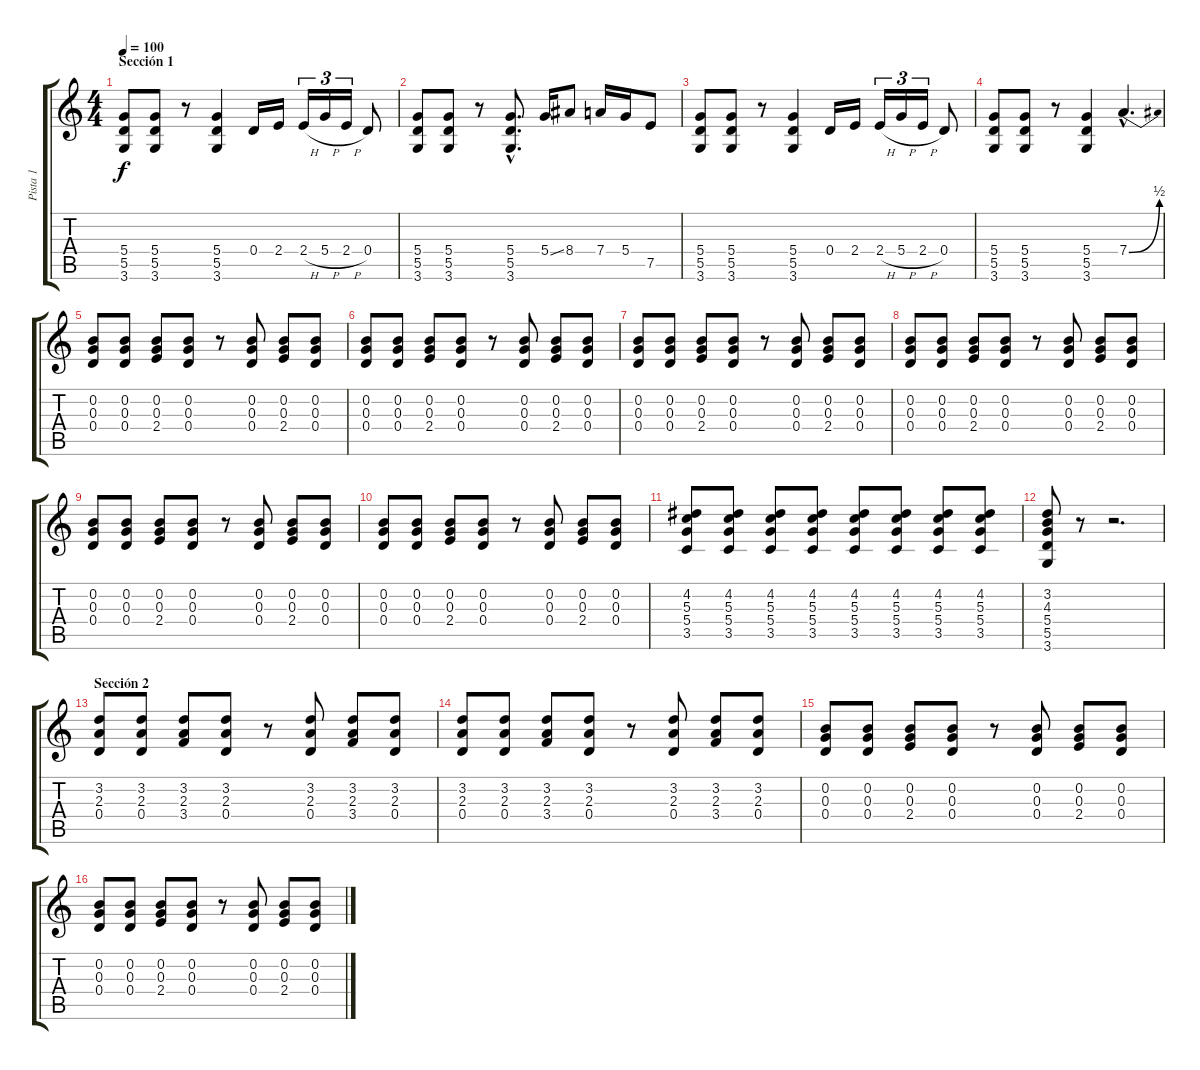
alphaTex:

\track ("Pista 1" "Pista 1") {instrument overdrivenguitar}
\staff {score tabs}
\tuning (E4 B3 G3 D3 A2 E2) {hide}
\ts (4 4)
\section ("" "Sección 1")
\tempo 100
\clef g2
\ks c
(5.4 5.5 3.6).8{dy f instrument overdrivenguitar} (5.4 5.5 3.6).8 r.8 (5.4 5.5 3.6).4 0.4.16 2.4.16 2.4{h}.16{tu (3 2)} 5.4{h}.16{tu (3 2)} 2.4{h}.16{tu (3 2)} 0.4.8 |
(5.4 5.5 3.6).8 (5.4 5.5 3.6).8 r.8 (5.4{hac} 5.5{hac} 3.6{hac}).8{d} 5.4{ss}.16 8.4.8 7.4.16 5.4.16 7.5.8 |
(5.4 5.5 3.6).8 (5.4 5.5 3.6).8 r.8 (5.4 5.5 3.6).4 0.4.16 2.4.16 2.4{h}.16{tu (3 2)} 5.4{h}.16{tu (3 2)} 2.4{h}.16{tu (3 2)} 0.4.8 |
(5.4 5.5 3.6).8 (5.4 5.5 3.6).8 r.8 (5.4 5.5 3.6).4 7.4{be (bend 0 0 60 2) hac}.4{d} |
(0.2 0.3 0.4).8{volume 10} (0.2 0.3 0.4).8 (0.2 0.3 2.4).8 (0.2 0.3 0.4).8 r.8 (0.2 0.3 0.4).8 (0.2 0.3 2.4).8 (0.2 0.3 0.4).8 |
(0.2 0.3 0.4).8 (0.2 0.3 0.4).8 (0.2 0.3 2.4).8 (0.2 0.3 0.4).8 r.8 (0.2 0.3 0.4).8 (0.2 0.3 2.4).8 (0.2 0.3 0.4).8 |
(0.2 0.3 0.4).8 (0.2 0.3 0.4).8 (0.2 0.3 2.4).8 (0.2 0.3 0.4).8 r.8 (0.2 0.3 0.4).8 (0.2 0.3 2.4).8 (0.2 0.3 0.4).8 |
(0.2 0.3 0.4).8 (0.2 0.3 0.4).8 (0.2 0.3 2.4).8 (0.2 0.3 0.4).8 r.8 (0.2 0.3 0.4).8 (0.2 0.3 2.4).8 (0.2 0.3 0.4).8 |
(0.2 0.3 0.4).8 (0.2 0.3 0.4).8 (0.2 0.3 2.4).8 (0.2 0.3 0.4).8 r.8 (0.2 0.3 0.4).8 (0.2 0.3 2.4).8 (0.2 0.3 0.4).8 |
(0.2 0.3 0.4).8 (0.2 0.3 0.4).8 (0.2 0.3 2.4).8 (0.2 0.3 0.4).8 r.8 (0.2 0.3 0.4).8 (0.2 0.3 2.4).8 (0.2 0.3 0.4).8 |
(4.2 5.3 5.4 3.5).8 (4.2 5.3 5.4 3.5).8 (4.2 5.3 5.4 3.5).8 (4.2 5.3 5.4 3.5).8 (4.2 5.3 5.4 3.5).8 (4.2 5.3 5.4 3.5).8 (4.2 5.3 5.4 3.5).8 (4.2 5.3 5.4 3.5).8 |
(3.2 4.3 5.4 5.5 3.6).8 r.8 r.2{d} |
\section ("" "Sección 2")
(3.2 2.3 0.4).8 (3.2 2.3 0.4).8 (3.2 2.3 3.4).8 (3.2 2.3 0.4).8 r.8 (3.2 2.3 0.4).8 (3.2 2.3 3.4).8 (3.2 2.3 0.4).8 |
(3.2 2.3 0.4).8 (3.2 2.3 0.4).8 (3.2 2.3 3.4).8 (3.2 2.3 0.4).8 r.8 (3.2 2.3 0.4).8 (3.2 2.3 3.4).8 (3.2 2.3 0.4).8 |
(0.2 0.3 0.4).8 (0.2 0.3 0.4).8 (0.2 0.3 2.4).8 (0.2 0.3 0.4).8 r.8 (0.2 0.3 0.4).8 (0.2 0.3 2.4).8 (0.2 0.3 0.4).8 |
(0.2 0.3 0.4).8 (0.2 0.3 0.4).8 (0.2 0.3 2.4).8 (0.2 0.3 0.4).8 r.8 (0.2 0.3 0.4).8 (0.2 0.3 2.4).8 (0.2 0.3 0.4).8
